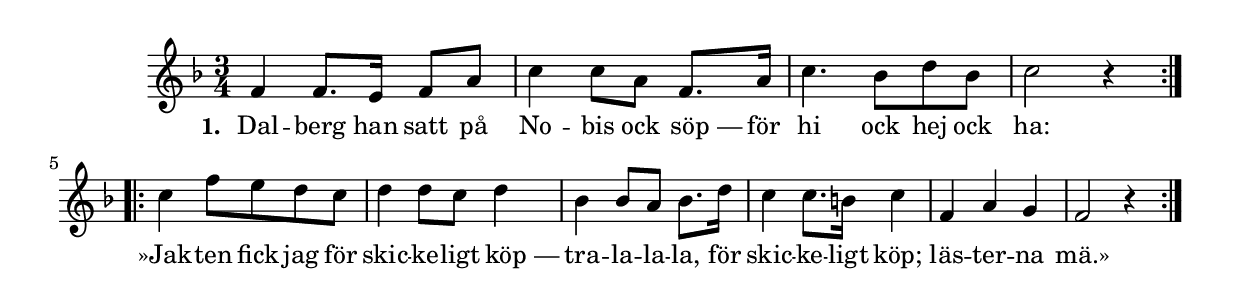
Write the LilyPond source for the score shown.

{
\time 3/4
\key f \major

\repeat volta 2 { 
 f'4 f'8. e'16 f'8 a'  | 
 c''4 c''8 a' f'8. a'16  | 
 c''4. bes'8 d'' bes'  | 
 c''2 r4  |
 } %( endrepeat )% 
\repeat volta 2 { 
 c'' f''8 e'' d'' c''  | 
 d''4 d''8 c'' d''4  | 
 bes' bes'8 a' bes'8. d''16  | 
 c''4 c''8. b'16 c''4  | 
 f' a' g' f'2 r4  |
 } %( endrepeat )% 
 }
 \addlyrics {
     \set stanza = #"1. "
     Dal -- berg han satt på No -- bis ock
     \once \override LyricText.self-alignment-X = #-0.7 "söp —" för hi ock hej ock
     ha: »Jak -- ten fick jag för skic -- ke -- ligt
     \once \override LyricText.self-alignment-X = #-0.7 "köp —" tra -- la -- la -- la, för
     skic -- ke -- ligt köp; läs -- ter -- na mä.»
}
